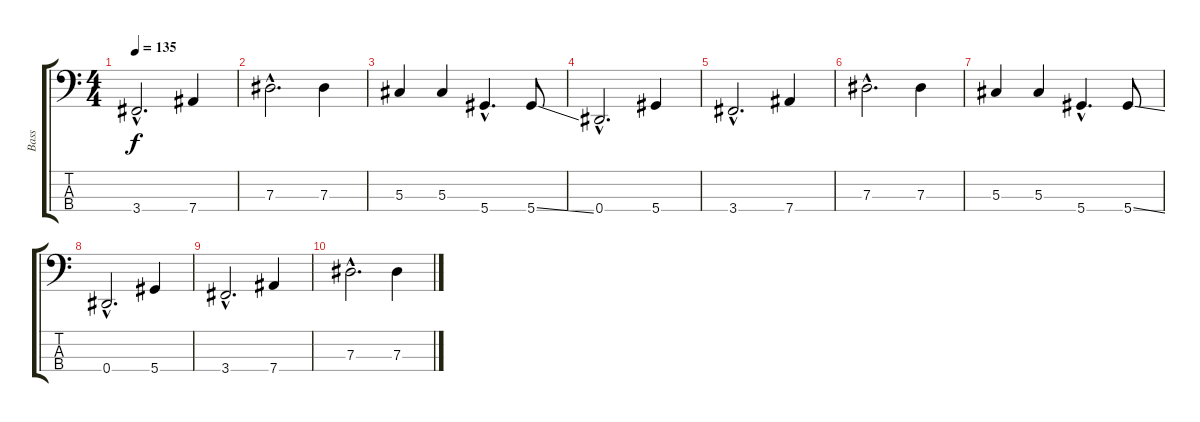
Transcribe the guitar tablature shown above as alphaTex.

\track ("Bass" "Bass") {instrument electricbassfinger}
\staff {score tabs}
\tuning (Gb2 Db2 Ab1 Eb1) {hide}
\ts (4 4)
\tempo 135
\clef f4
\ks c
3.4{hac}.2{d dy f} 7.4.4 |
7.3{hac}.2{d} 7.3.4 |
5.3.4 5.3.4 5.4{hac}.4{d} 5.4{ss}.8 |
0.4{hac}.2{d} 5.4.4 |
3.4{hac}.2{d} 7.4.4 |
7.3{hac}.2{d} 7.3.4 |
5.3.4 5.3.4 5.4{hac}.4{d} 5.4{ss}.8 |
0.4{hac}.2{d} 5.4.4 |
3.4{hac}.2{d} 7.4.4 |
7.3{hac}.2{d} 7.3.4
